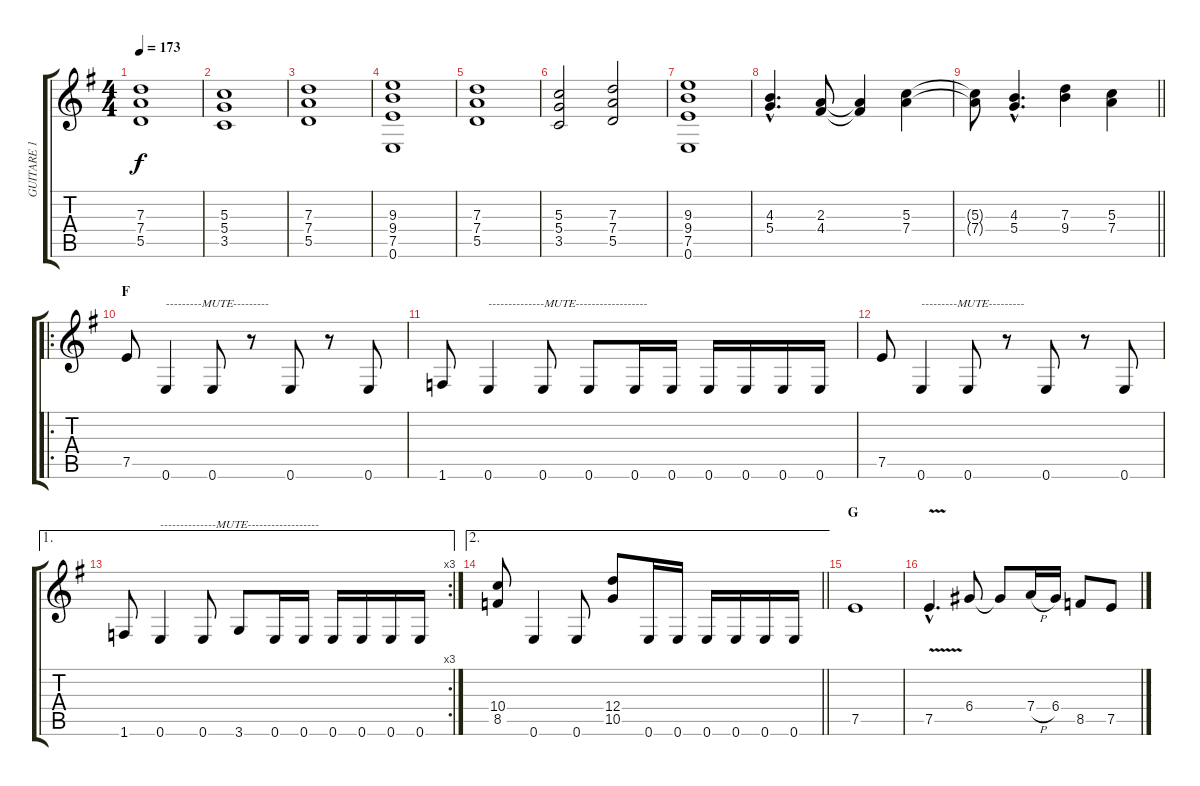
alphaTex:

\track ("GUITARE 1" "GUITARE 1") {instrument distortionguitar}
\staff {score tabs}
\tuning (E4 B3 G3 D3 A2 E2) {hide}
\ts (4 4)
\tempo 173
\clef g2
\ks g
(7.3 7.4 5.5).1{dy f} |
(5.3 5.4 3.5).1 |
(7.3 7.4 5.5).1 |
(9.3 9.4 7.5 0.6).1 |
(7.3 7.4 5.5).1 |
(5.3 5.4 3.5).2 (7.3 7.4 5.5).2 |
(9.3 9.4 7.5 0.6).1 |
(4.3{hac} 5.4{hac}).4{d} (2.3 4.4).8 (2.3{t} 4.4{t}).4 (5.3 7.4).4 |
\barLineRight lightlight
(5.3{t} 7.4{t}).8 (4.3{hac} 5.4{hac}).4{d} (7.3 9.4).4 (5.3 7.4).4 |
\ro
\section ("" "F")
7.5.8 0.6.4{txt "---------MUTE---------"} 0.6.8 r.8 0.6.8 r.8 0.6.8 |
1.6.8 0.6.4{txt "--------------MUTE------------------"} 0.6.8 0.6.8 0.6.16 0.6.16 0.6.16 0.6.16 0.6.16 0.6.16 |
7.5.8 0.6.4{txt "---------MUTE---------"} 0.6.8 r.8 0.6.8 r.8 0.6.8 |
\ae 1
\rc 3
1.6.8 0.6.4{txt "--------------MUTE------------------"} 0.6.8 3.6.8 0.6.16 0.6.16 0.6.16 0.6.16 0.6.16 0.6.16 |
\ae 2
\barLineRight lightlight
(10.4 8.5).8 0.6.4 0.6.8 (12.4 10.5).8 0.6.16 0.6.16 0.6.16 0.6.16 0.6.16 0.6.16 |
\section ("" "G")
7.5.1{volume 16} |
7.5{v hac}.4{d} 6.4.8 6.4{t}.8 7.4{h}.16 6.4.16 8.5.8 7.5.8
